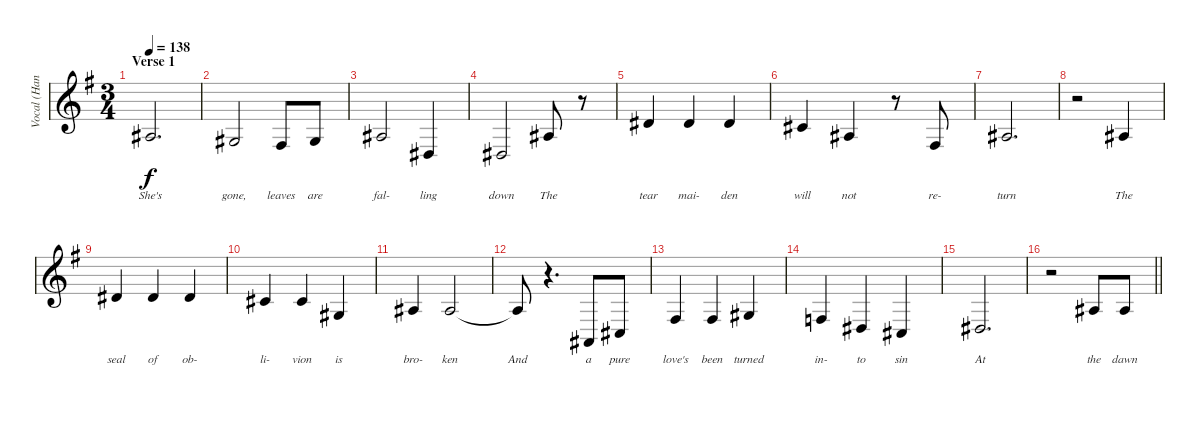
\track ("Vocal (Hansi Kursch)" "Vocal (Han") {instrument flute}
\staff {score}
\tuning (Eb4 Bb3 Gb3 Db3 Ab2 Eb2) {hide}
\ts (3 4)
\section ("" "Verse 1")
\tempo 138
\clef g2
\ks eminor
0.2.2{d lyrics (0 "She's") lyrics (1 "") lyrics (2 "") lyrics (3 "") lyrics (4 "") dy f} |
2.3.2{lyrics (0 "gone,") lyrics (1 "") lyrics (2 "") lyrics (3 "") lyrics (4 "")} 0.3.8{lyrics (0 "leaves") lyrics (1 "") lyrics (2 "") lyrics (3 "") lyrics (4 "")} 2.3.8{lyrics (0 "are") lyrics (1 "") lyrics (2 "") lyrics (3 "") lyrics (4 "")} |
0.2.2{lyrics (0 "fal-") lyrics (1 "") lyrics (2 "") lyrics (3 "") lyrics (4 "")} 2.4.4{lyrics (0 "ling") lyrics (1 "") lyrics (2 "") lyrics (3 "") lyrics (4 "")} |
2.4.2{lyrics (0 "down") lyrics (1 "") lyrics (2 "") lyrics (3 "") lyrics (4 "")} 0.2.8{lyrics (0 "The") lyrics (1 "") lyrics (2 "") lyrics (3 "") lyrics (4 "")} r.8 |
0.1.4{lyrics (0 "tear") lyrics (1 "") lyrics (2 "") lyrics (3 "") lyrics (4 "")} 0.1.4{lyrics (0 "mai-") lyrics (1 "") lyrics (2 "") lyrics (3 "") lyrics (4 "")} 0.1.4{lyrics (0 "den") lyrics (1 "") lyrics (2 "") lyrics (3 "") lyrics (4 "")} |
3.2.4{lyrics (0 "will") lyrics (1 "") lyrics (2 "") lyrics (3 "") lyrics (4 "")} 0.2.4{lyrics (0 "not") lyrics (1 "") lyrics (2 "") lyrics (3 "") lyrics (4 "")} r.8 0.3.8{lyrics (0 "re-") lyrics (1 "") lyrics (2 "") lyrics (3 "") lyrics (4 "")} |
0.2.2{d lyrics (0 "turn") lyrics (1 "") lyrics (2 "") lyrics (3 "") lyrics (4 "")} |
r.2 0.2.4{lyrics (0 "The") lyrics (1 "") lyrics (2 "") lyrics (3 "") lyrics (4 "")} |
0.1.4{lyrics (0 "seal") lyrics (1 "") lyrics (2 "") lyrics (3 "") lyrics (4 "")} 0.1.4{lyrics (0 "of") lyrics (1 "") lyrics (2 "") lyrics (3 "") lyrics (4 "")} 0.1.4{lyrics (0 "ob-") lyrics (1 "") lyrics (2 "") lyrics (3 "") lyrics (4 "")} |
3.2.4{lyrics (0 "li-") lyrics (1 "") lyrics (2 "") lyrics (3 "") lyrics (4 "")} 3.2.4{lyrics (0 "vion") lyrics (1 "") lyrics (2 "") lyrics (3 "") lyrics (4 "")} 2.3.4{lyrics (0 "is") lyrics (1 "") lyrics (2 "") lyrics (3 "") lyrics (4 "")} |
0.2.4{lyrics (0 "bro-") lyrics (1 "") lyrics (2 "") lyrics (3 "") lyrics (4 "")} 0.2.2{lyrics (0 "ken") lyrics (1 "") lyrics (2 "") lyrics (3 "") lyrics (4 "")} |
0.2{t}.8{lyrics (0 "And") lyrics (1 "") lyrics (2 "") lyrics (3 "") lyrics (4 "")} r.4{d} 2.5.8{lyrics (0 "a") lyrics (1 "") lyrics (2 "") lyrics (3 "") lyrics (4 "")} 0.4.8{lyrics (0 "pure") lyrics (1 "") lyrics (2 "") lyrics (3 "") lyrics (4 "")} |
0.3.4{lyrics (0 "love's") lyrics (1 "") lyrics (2 "") lyrics (3 "") lyrics (4 "")} 0.3.4{lyrics (0 "been") lyrics (1 "") lyrics (2 "") lyrics (3 "") lyrics (4 "")} 2.3.4{lyrics (0 "turned") lyrics (1 "") lyrics (2 "") lyrics (3 "") lyrics (4 "")} |
4.4.4{lyrics (0 "in-") lyrics (1 "") lyrics (2 "") lyrics (3 "") lyrics (4 "")} 2.4.4{lyrics (0 "to") lyrics (1 "") lyrics (2 "") lyrics (3 "") lyrics (4 "")} 0.4.4{lyrics (0 "sin") lyrics (1 "") lyrics (2 "") lyrics (3 "") lyrics (4 "")} |
2.4.2{d lyrics (0 "At") lyrics (1 "") lyrics (2 "") lyrics (3 "") lyrics (4 "")} |
\barLineRight lightlight
r.2 0.2.8{lyrics (0 "the") lyrics (1 "") lyrics (2 "") lyrics (3 "") lyrics (4 "")} 0.2.8{lyrics (0 "dawn") lyrics (1 "") lyrics (2 "") lyrics (3 "") lyrics (4 "")}
